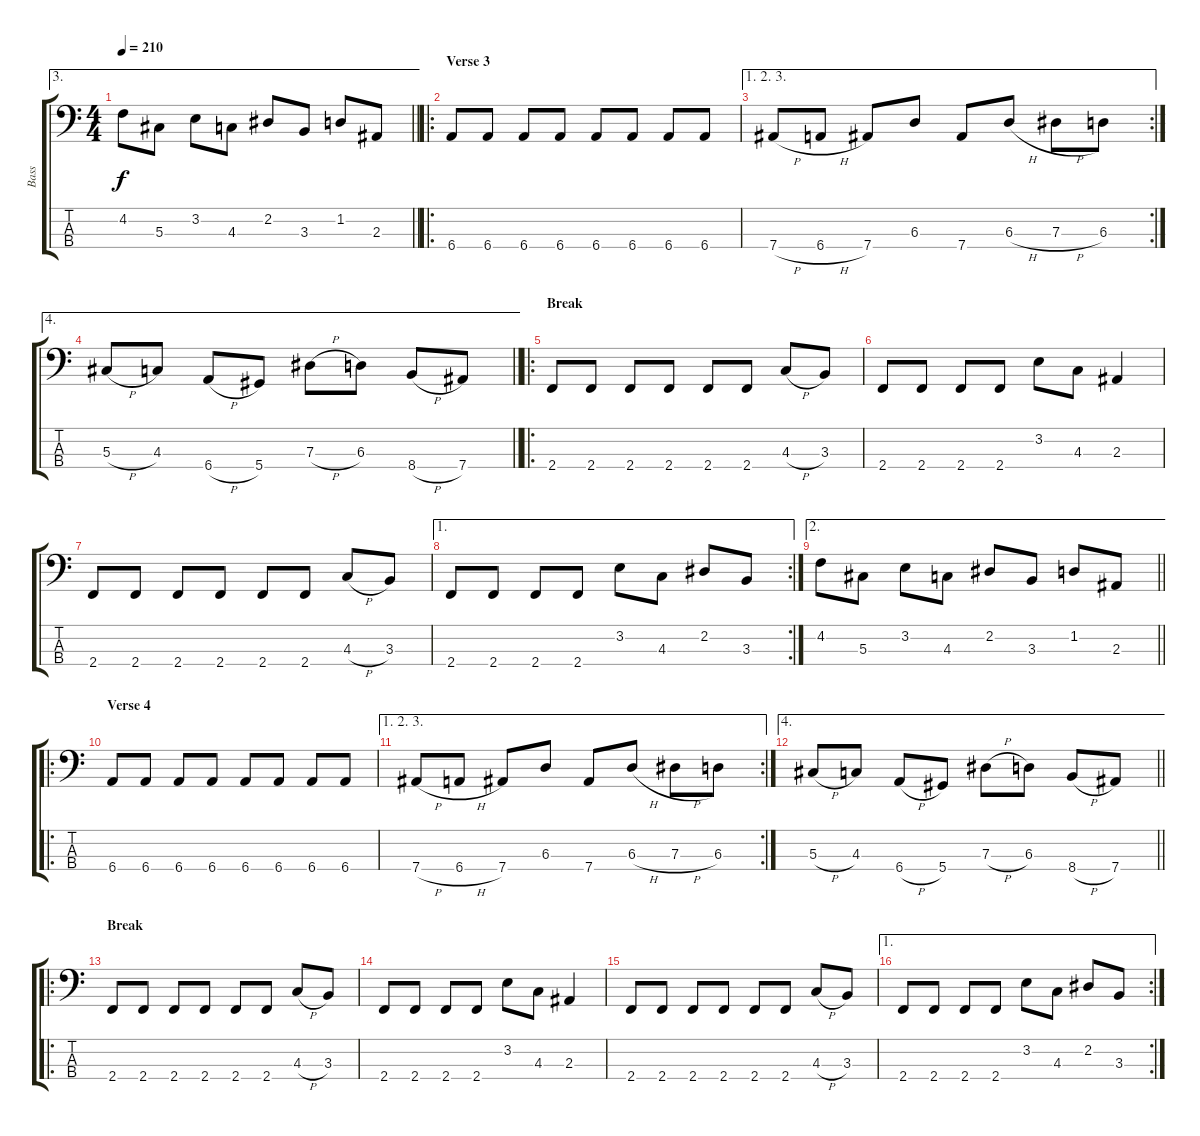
\track ("Bass" "Bass") {instrument electricbassfinger}
\staff {score tabs}
\tuning (Gb2 Db2 Ab1 Eb1) {hide}
\ae 3
\ts (4 4)
\tempo 210
\clef f4
\barLineRight lightlight
\ks c
4.2.8{dy f} 5.3.8 3.2.8 4.3.8 2.2.8 3.3.8 1.2.8 2.3.8 |
\ro
\section ("" "Verse 3")
6.4.8 6.4.8 6.4.8 6.4.8 6.4.8 6.4.8 6.4.8 6.4.8 |
\ae (1 2 3)
\rc 2
7.4{h}.8 6.4{h}.8 7.4.8 6.3.8 7.4.8 6.3{h}.8 7.3{h}.8 6.3.8 |
\ae 4
\barLineRight lightlight
5.3{h}.8 4.3.8 6.4{h}.8 5.4.8 7.3{h}.8 6.3.8 8.4{h}.8 7.4.8 |
\ro
\section ("" "Break")
2.4.8 2.4.8 2.4.8 2.4.8 2.4.8 2.4.8 4.3{h}.8 3.3.8 |
2.4.8 2.4.8 2.4.8 2.4.8 3.2.8 4.3.8 2.3.4 |
2.4.8 2.4.8 2.4.8 2.4.8 2.4.8 2.4.8 4.3{h}.8 3.3.8 |
\ae 1
\rc 2
2.4.8 2.4.8 2.4.8 2.4.8 3.2.8 4.3.8 2.2.8 3.3.8 |
\ae 2
\barLineRight lightlight
4.2.8 5.3.8 3.2.8 4.3.8 2.2.8 3.3.8 1.2.8 2.3.8 |
\ro
\section ("" "Verse 4")
6.4.8 6.4.8 6.4.8 6.4.8 6.4.8 6.4.8 6.4.8 6.4.8 |
\ae (1 2 3)
\rc 2
7.4{h}.8 6.4{h}.8 7.4.8 6.3.8 7.4.8 6.3{h}.8 7.3{h}.8 6.3.8 |
\ae 4
\barLineRight lightlight
5.3{h}.8 4.3.8 6.4{h}.8 5.4.8 7.3{h}.8 6.3.8 8.4{h}.8 7.4.8 |
\ro
\section ("" "Break")
2.4.8 2.4.8 2.4.8 2.4.8 2.4.8 2.4.8 4.3{h}.8 3.3.8 |
2.4.8 2.4.8 2.4.8 2.4.8 3.2.8 4.3.8 2.3.4 |
2.4.8 2.4.8 2.4.8 2.4.8 2.4.8 2.4.8 4.3{h}.8 3.3.8 |
\ae 1
\rc 2
2.4.8 2.4.8 2.4.8 2.4.8 3.2.8 4.3.8 2.2.8 3.3.8
